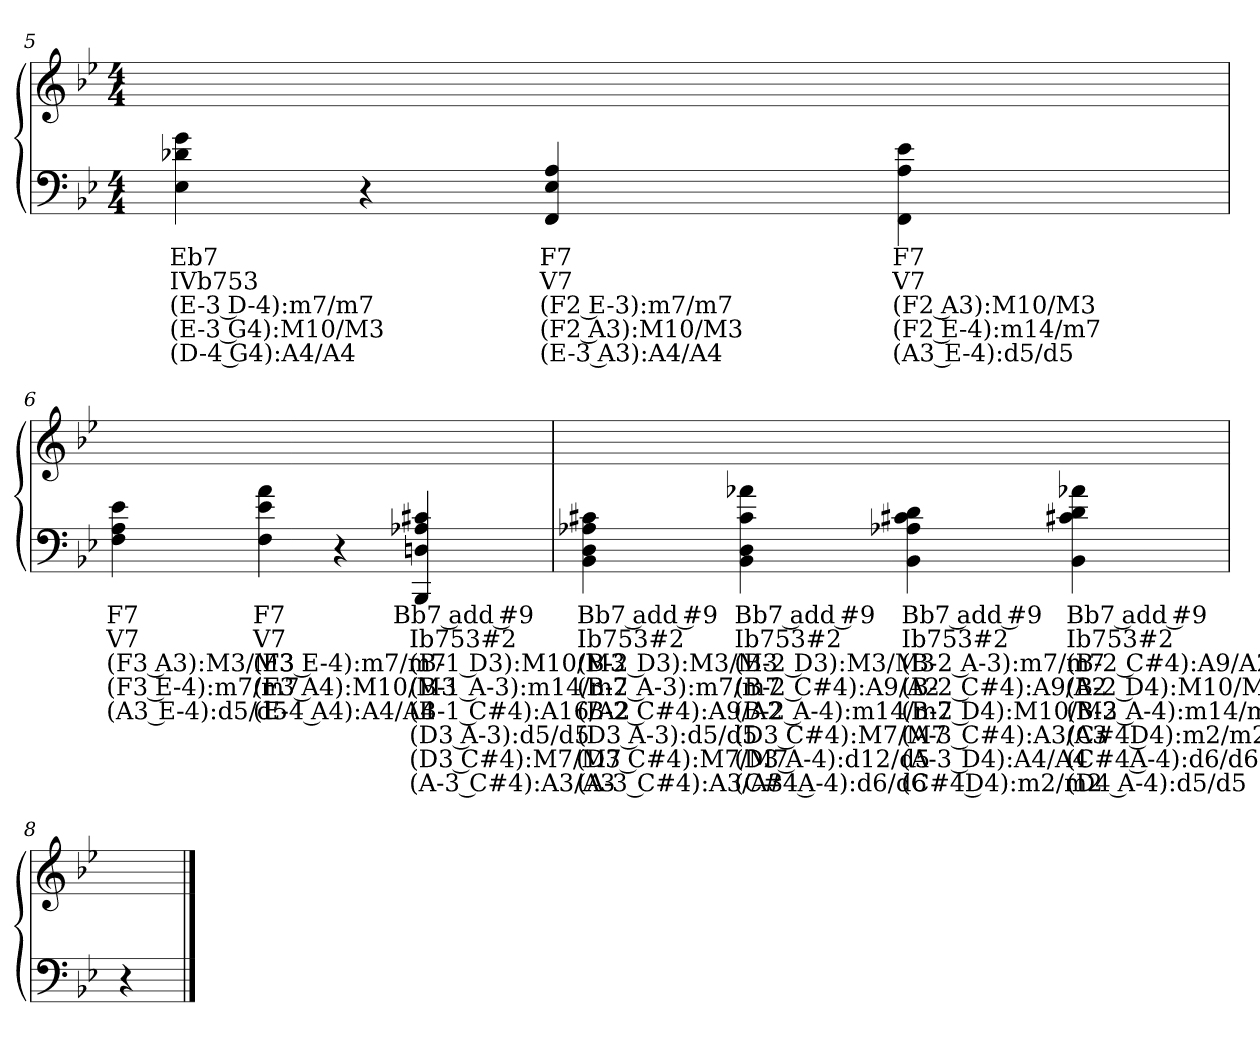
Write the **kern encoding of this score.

**kern	**text	**text	**text	**text	**text	**text	**text	**text	**kern
*part2	*part2	*part2	*part2	*part2	*part2	*part2	*part2	*part2	*part1
*staff2	*staff2	*staff2	*staff2	*staff2	*staff2	*staff2	*staff2	*staff2	*staff1
*clefF4	*	*	*	*	*	*	*	*	*clefG2
*k[b-e-]	*	*	*	*	*	*	*	*	*k[b-e-]
*B-:	*	*	*	*	*	*	*	*	*B-:
*M4/4	*	*	*	*	*	*	*	*	*M4/4
=5	=5	=5	=5	=5	=5	=5	=5	=5	=5
4E- 4d-X 4g	Eb7	IVb753	(E-3 D-4):m7/m7	(E-3 G4):M10/M3	(D-4 G4):A4/A4	.	.	.	1ryy
4r	.	.	.	.	.	.	.	.	.
4FF 4E- 4A	F7	V7	(F2 E-3):m7/m7	(F2 A3):M10/M3	(E-3 A3):A4/A4	.	.	.	.
4FF 4A 4e-	F7	V7	(F2 A3):M10/M3	(F2 E-4):m14/m7	(A3 E-4):d5/d5	.	.	.	.
=6	=6	=6	=6	=6	=6	=6	=6	=6	=6
4F 4A 4e-	F7	V7	(F3 A3):M3/M3	(F3 E-4):m7/m7	(A3 E-4):d5/d5	.	.	.	1ryy
4F 4e- 4a	F7	V7	(F3 E-4):m7/m7	(F3 A4):M10/M3	(E-4 A4):A4/A4	.	.	.	.
4r	.	.	.	.	.	.	.	.	.
4BBB- 4Dn 4A-X 4c#X	Bb7 add #9	Ib753#2	(B-1 D3):M10/M3	(B-1 A-3):m14/m7	(B-1 C#4):A16/A2	(D3 A-3):d5/d5	(D3 C#4):M7/M7	(A-3 C#4):A3/A3	.
=7	=7	=7	=7	=7	=7	=7	=7	=7	=7
4BB- 4D 4A-X 4c#X	Bb7 add #9	Ib753#2	(B-2 D3):M3/M3	(B-2 A-3):m7/m7	(B-2 C#4):A9/A2	(D3 A-3):d5/d5	(D3 C#4):M7/M7	(A-3 C#4):A3/A3	1ryy
4BB- 4D 4c# 4a-X	Bb7 add #9	Ib753#2	(B-2 D3):M3/M3	(B-2 C#4):A9/A2	(B-2 A-4):m14/m7	(D3 C#4):M7/M7	(D3 A-4):d12/d5	(C#4 A-4):d6/d6	.
4BB- 4A-X 4c#X 4d	Bb7 add #9	Ib753#2	(B-2 A-3):m7/m7	(B-2 C#4):A9/A2	(B-2 D4):M10/M3	(A-3 C#4):A3/A3	(A-3 D4):A4/A4	(C#4 D4):m2/m2	.
4BB- 4c#X 4d 4a-X	Bb7 add #9	Ib753#2	(B-2 C#4):A9/A2	(B-2 D4):M10/M3	(B-2 A-4):m14/m7	(C#4 D4):m2/m2	(C#4 A-4):d6/d6	(D4 A-4):d5/d5	.
=8	=8	=8	=8	=8	=8	=8	=8	=8	=8
4r	.	.	.	.	.	.	.	.	4ryy
==	==	==	==	==	==	==	==	==	==
*-	*-	*-	*-	*-	*-	*-	*-	*-	*-
